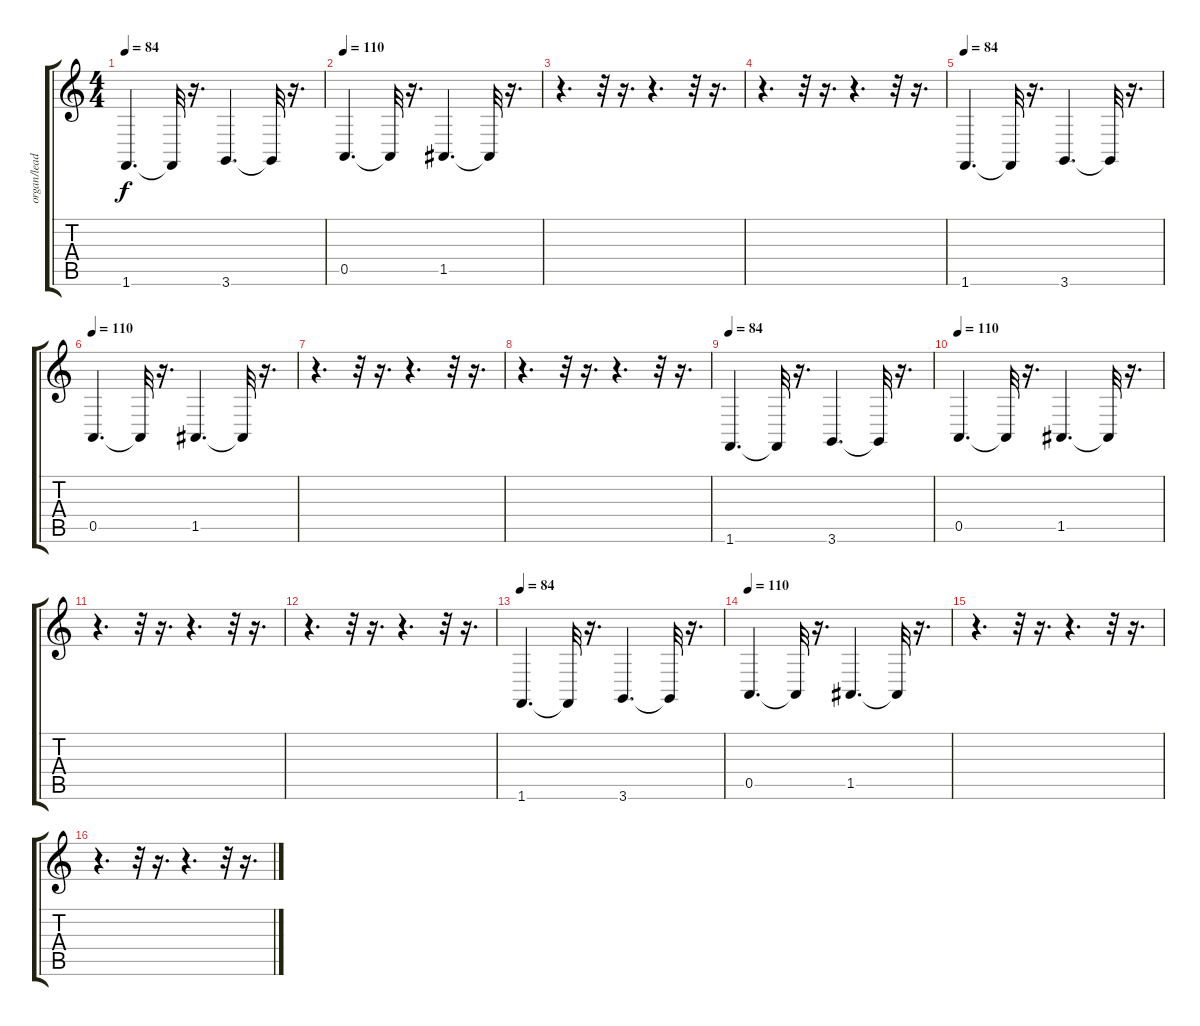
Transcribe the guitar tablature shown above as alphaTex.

\track ("organ/lead guitar   " "organ/lead") {instrument percussiveorgan}
\staff {score tabs}
\tuning (E4 B3 G3 D3 A2 E2) {hide}
\ts (4 4)
\tempo 84
\clef g2
\ks c
1.6.4{d dy f balance 4 instrument electricguitarmuted} 1.6{t}.32 r.16{d} 3.6.4{d} 3.6{t}.32 r.16{d} |
\tempo 110
0.5.4{d} 0.5{t}.32 r.16{d} 1.5.4{d} 1.5{t}.32 r.16{d} |
r.4{d} r.32 r.16{d} r.4{d} r.32 r.16{d} |
r.4{d} r.32 r.16{d} r.4{d} r.32 r.16{d} |
\tempo 84
1.6.4{d balance 4 instrument electricguitarmuted} 1.6{t}.32 r.16{d} 3.6.4{d} 3.6{t}.32 r.16{d} |
\tempo 110
0.5.4{d} 0.5{t}.32 r.16{d} 1.5.4{d} 1.5{t}.32 r.16{d} |
r.4{d} r.32 r.16{d} r.4{d} r.32 r.16{d} |
r.4{d} r.32 r.16{d} r.4{d} r.32 r.16{d} |
\tempo 84
1.6.4{d balance 4 instrument electricguitarmuted} 1.6{t}.32 r.16{d} 3.6.4{d} 3.6{t}.32 r.16{d} |
\tempo 110
0.5.4{d} 0.5{t}.32 r.16{d} 1.5.4{d} 1.5{t}.32 r.16{d} |
r.4{d} r.32 r.16{d} r.4{d} r.32 r.16{d} |
r.4{d} r.32 r.16{d} r.4{d} r.32 r.16{d} |
\tempo 84
1.6.4{d balance 4 instrument electricguitarmuted} 1.6{t}.32 r.16{d} 3.6.4{d} 3.6{t}.32 r.16{d} |
\tempo 110
0.5.4{d} 0.5{t}.32 r.16{d} 1.5.4{d} 1.5{t}.32 r.16{d} |
r.4{d} r.32 r.16{d} r.4{d} r.32 r.16{d} |
r.4{d} r.32 r.16{d} r.4{d} r.32 r.16{d}
